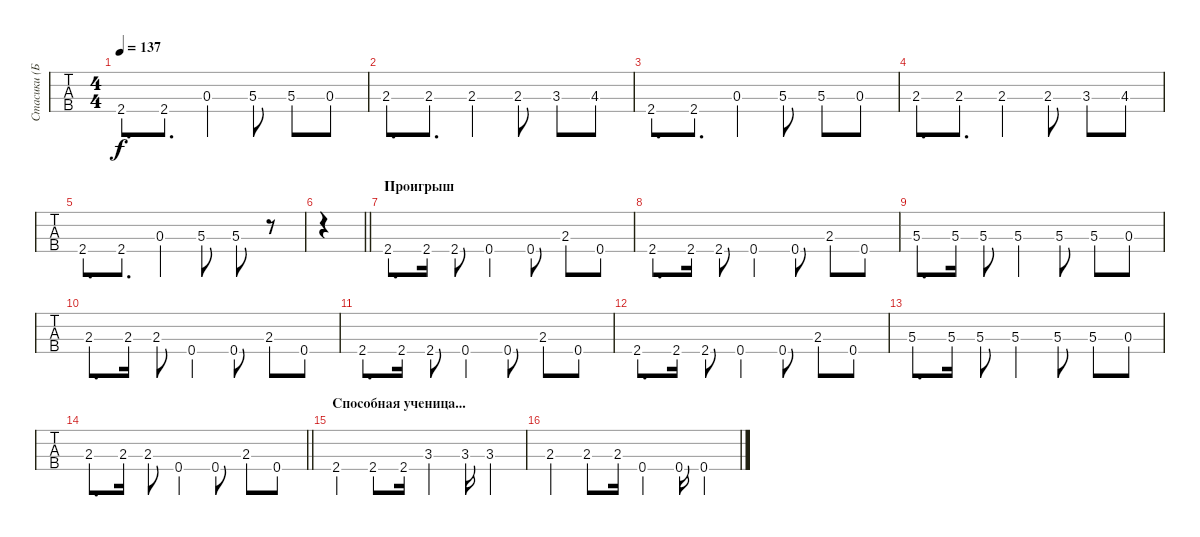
\track ("Стасики (Бас)" "Стасики (Б") {instrument electricbassfinger}
\staff {tabs}
\tuning (G2 D2 A1 E1) {hide}
\ts (4 4)
\tempo 137
\clef f4
\ks c
2.4.8{d dy f} 2.4.8{d} 0.3.4 5.3.8 5.3.8 0.3.8 |
2.3.8{d} 2.3.8{d} 2.3.4 2.3.8 3.3.8 4.3.8 |
2.4.8{d} 2.4.8{d} 0.3.4 5.3.8 5.3.8 0.3.8 |
2.3.8{d} 2.3.8{d} 2.3.4 2.3.8 3.3.8 4.3.8 |
2.4.8{d} 2.4.8{d} 0.3.4 5.3.8 5.3.8 r.8 |
\barLineRight lightlight
|
\section ("" "Проигрыш")
2.4.8{d} 2.4.16 2.4.8 0.4.4 0.4.8 2.3.8 0.4.8 |
2.4.8{d} 2.4.16 2.4.8 0.4.4 0.4.8 2.3.8 0.4.8 |
5.3.8{d} 5.3.16 5.3.8 5.3.4 5.3.8 5.3.8 0.3.8 |
2.3.8{d} 2.3.16 2.3.8 0.4.4 0.4.8 2.3.8 0.4.8 |
2.4.8{d} 2.4.16 2.4.8 0.4.4 0.4.8 2.3.8 0.4.8 |
2.4.8{d} 2.4.16 2.4.8 0.4.4 0.4.8 2.3.8 0.4.8 |
5.3.8{d} 5.3.16 5.3.8 5.3.4 5.3.8 5.3.8 0.3.8 |
\barLineRight lightlight
2.3.8{d} 2.3.16 2.3.8 0.4.4 0.4.8 2.3.8 0.4.8 |
\section ("" "Способная ученица...")
2.4.4 2.4.8 2.4.16 3.3.4 3.3.16 3.3.4 |
2.3.4 2.3.8 2.3.16 0.4.4 0.4.16 0.4.4
